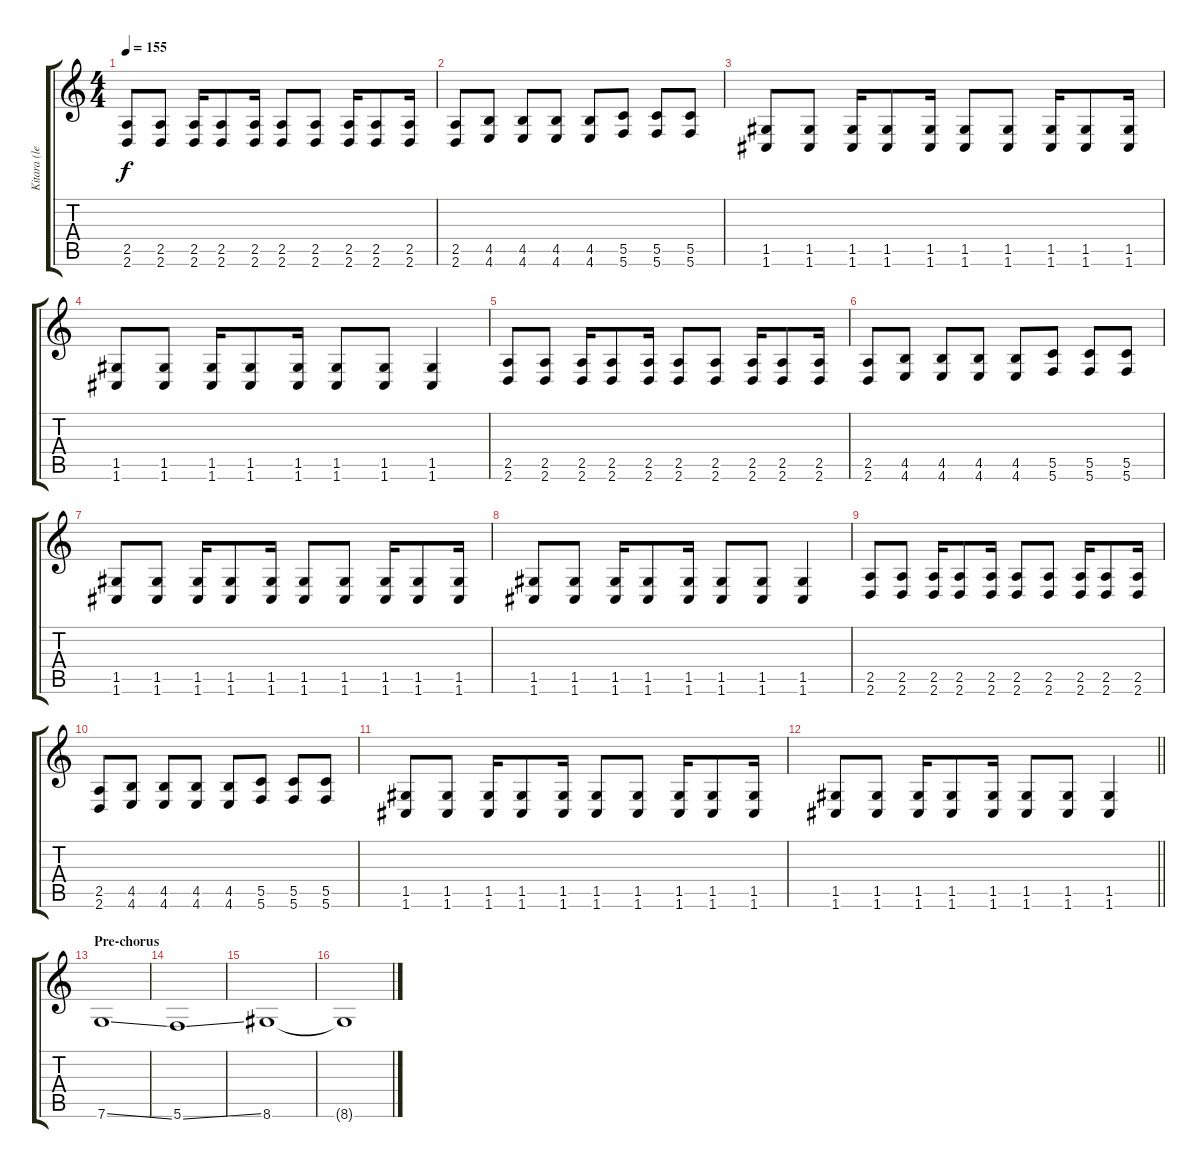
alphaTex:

\track ("Kitara (lead)" "Kitara (le") {instrument distortionguitar}
\staff {score tabs}
\tuning (D4 A3 F3 C3 G2 C2) {hide}
\ts (4 4)
\tempo 155
\clef g2
\ks c
(2.5 2.6).8{dy f} (2.5 2.6).8 (2.5 2.6).16 (2.5 2.6).8 (2.5 2.6).16 (2.5 2.6).8 (2.5 2.6).8 (2.5 2.6).16 (2.5 2.6).8 (2.5 2.6).16 |
(2.5 2.6).8 (4.5 4.6).8 (4.5 4.6).8 (4.5 4.6).8 (4.5 4.6).8 (5.5 5.6).8 (5.5 5.6).8 (5.5 5.6).8 |
(1.5 1.6).8 (1.5 1.6).8 (1.5 1.6).16 (1.5 1.6).8 (1.5 1.6).16 (1.5 1.6).8 (1.5 1.6).8 (1.5 1.6).16 (1.5 1.6).8 (1.5 1.6).16 |
(1.5 1.6).8 (1.5 1.6).8 (1.5 1.6).16 (1.5 1.6).8 (1.5 1.6).16 (1.5 1.6).8 (1.5 1.6).8 (1.5 1.6).4 |
(2.5 2.6).8 (2.5 2.6).8 (2.5 2.6).16 (2.5 2.6).8 (2.5 2.6).16 (2.5 2.6).8 (2.5 2.6).8 (2.5 2.6).16 (2.5 2.6).8 (2.5 2.6).16 |
(2.5 2.6).8 (4.5 4.6).8 (4.5 4.6).8 (4.5 4.6).8 (4.5 4.6).8 (5.5 5.6).8 (5.5 5.6).8 (5.5 5.6).8 |
(1.5 1.6).8 (1.5 1.6).8 (1.5 1.6).16 (1.5 1.6).8 (1.5 1.6).16 (1.5 1.6).8 (1.5 1.6).8 (1.5 1.6).16 (1.5 1.6).8 (1.5 1.6).16 |
(1.5 1.6).8 (1.5 1.6).8 (1.5 1.6).16 (1.5 1.6).8 (1.5 1.6).16 (1.5 1.6).8 (1.5 1.6).8 (1.5 1.6).4 |
(2.5 2.6).8 (2.5 2.6).8 (2.5 2.6).16 (2.5 2.6).8 (2.5 2.6).16 (2.5 2.6).8 (2.5 2.6).8 (2.5 2.6).16 (2.5 2.6).8 (2.5 2.6).16 |
(2.5 2.6).8 (4.5 4.6).8 (4.5 4.6).8 (4.5 4.6).8 (4.5 4.6).8 (5.5 5.6).8 (5.5 5.6).8 (5.5 5.6).8 |
(1.5 1.6).8 (1.5 1.6).8 (1.5 1.6).16 (1.5 1.6).8 (1.5 1.6).16 (1.5 1.6).8 (1.5 1.6).8 (1.5 1.6).16 (1.5 1.6).8 (1.5 1.6).16 |
\barLineRight lightlight
(1.5 1.6).8 (1.5 1.6).8 (1.5 1.6).16 (1.5 1.6).8 (1.5 1.6).16 (1.5 1.6).8 (1.5 1.6).8 (1.5 1.6).4 |
\section ("" "Pre-chorus")
7.6{ss}.1 |
5.6{ss}.1 |
8.6.1 |
8.6{t}.1
